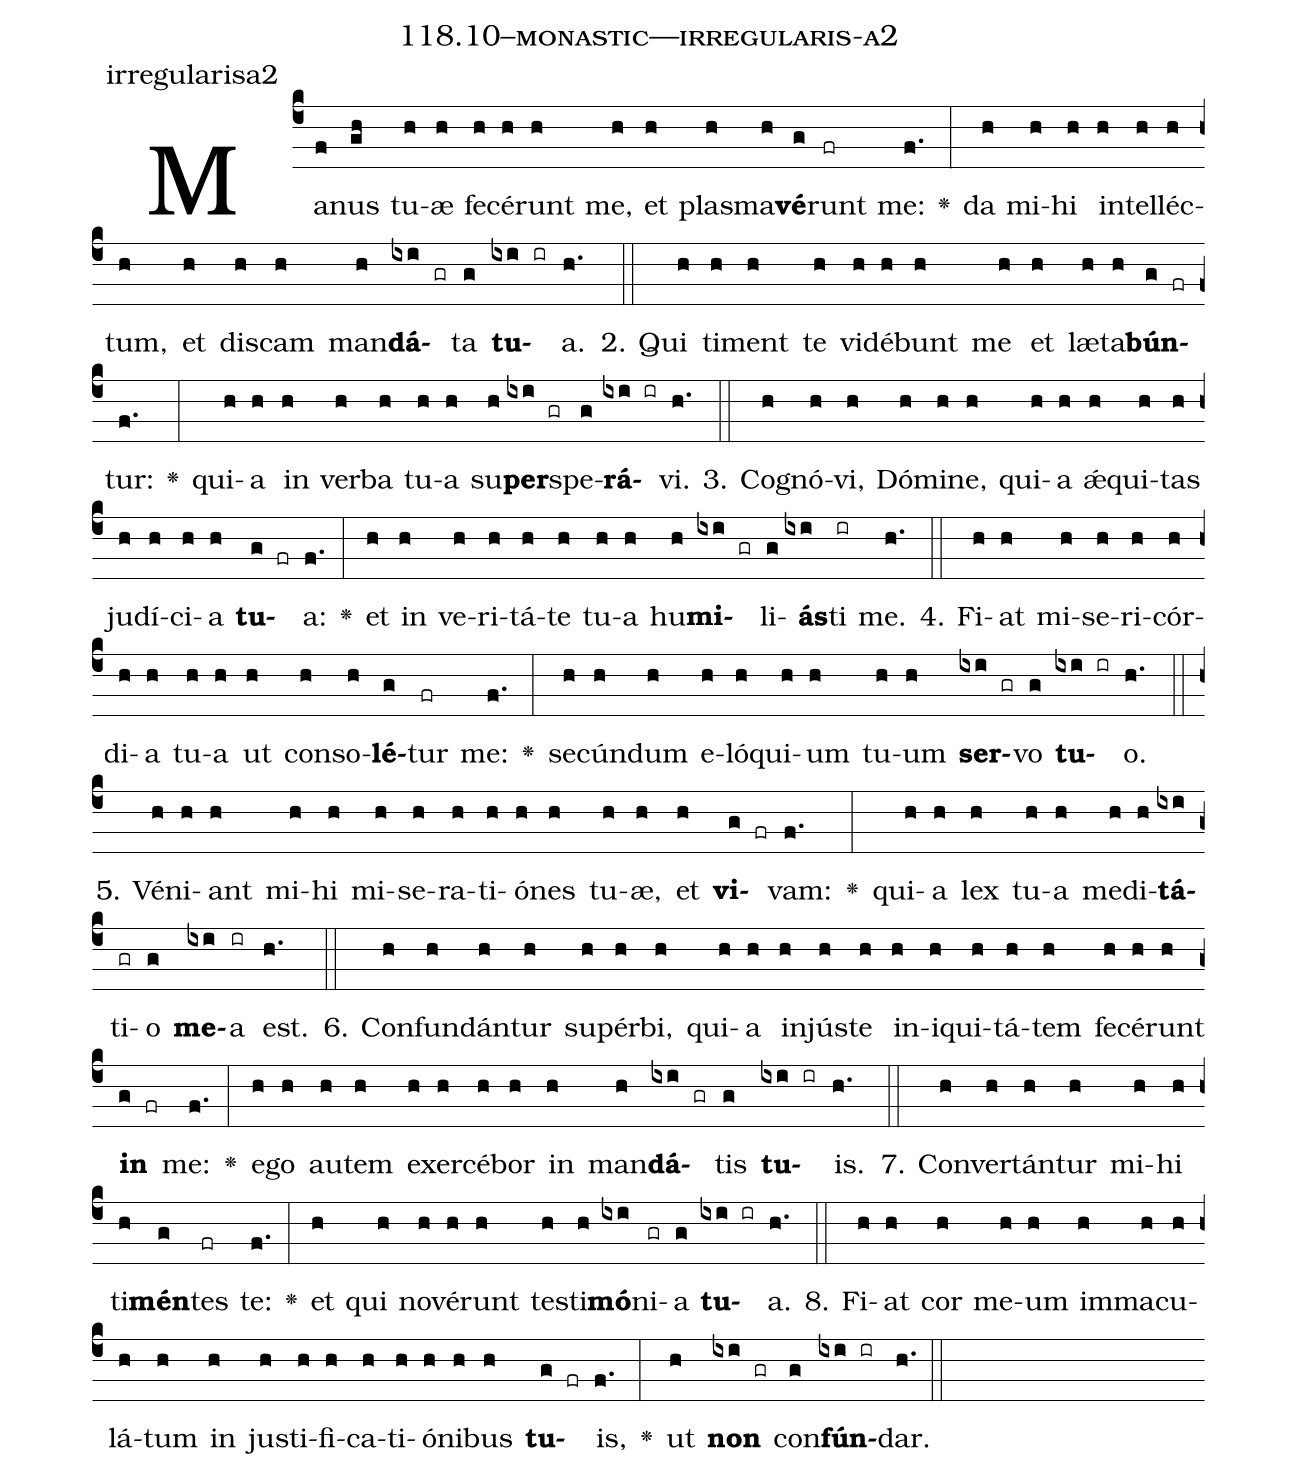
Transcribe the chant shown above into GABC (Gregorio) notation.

name: 118.10--monastic---irregularis-a2;
annotation: irregularisa2;
%%
(c4)Ma(f)nus(gh) tu(h)æ(h) fe(h)cé(h)runt(h) me,(h) et(h) plas(h)ma(h)<b>vé</b>(g)runt(fr) me:(f.) <v>\greheightstar</v>(:) da(h) mi(h)hi(h) in(h)tel(h)léc(h)tum,(h) et(h) dis(h)cam(h) man(h)<b>dá</b>(ixi gr)ta(g) <b>tu</b>(ixi ir)a.(h.) (::)
2. Qui(h) ti(h)ment(h) te(h) vi(h)dé(h)bunt(h) me(h) et(h) læ(h)ta(h)<b>bún</b>(g fr)tur:(f.) <v>\greheightstar</v>(:) qui(h)a(h) in(h) ver(h)ba(h) tu(h)a(h) su(h)<b>per</b>(ixi gr)spe(g)<b>rá</b>(ixi ir)vi.(h.) (::)
3. Co(h)gnó(h)vi,(h) Dó(h)mi(h)ne,(h) qui(h)a(h) ǽ(h)qui(h)tas(h) ju(h)dí(h)ci(h)a(h) <b>tu</b>(g fr)a:(f.) <v>\greheightstar</v>(:) et(h) in(h) ve(h)ri(h)tá(h)te(h) tu(h)a(h) hu(h)<b>mi</b>(ixi gr)li(g)<b>ás</b>(ixi)ti(ir) me.(h.) (::)
4. Fi(h)at(h) mi(h)se(h)ri(h)cór(h)di(h)a(h) tu(h)a(h) ut(h) con(h)so(h)<b>lé</b>(g)tur(fr) me:(f.) <v>\greheightstar</v>(:) se(h)cún(h)dum(h) e(h)ló(h)qui(h)um(h) tu(h)um(h) <b>ser</b>(ixi gr)vo(g) <b>tu</b>(ixi ir)o.(h.) (::)
5. Vé(h)ni(h)ant(h) mi(h)hi(h) mi(h)se(h)ra(h)ti(h)ó(h)nes(h) tu(h)æ,(h) et(h) <b>vi</b>(g fr)vam:(f.) <v>\greheightstar</v>(:) qui(h)a(h) lex(h) tu(h)a(h) me(h)di(h)<b>tá</b>(ixi)ti(gr)o(g) <b>me</b>(ixi)a(ir) est.(h.) (::)
6. Con(h)fun(h)dán(h)tur(h) su(h)pér(h)bi,(h) qui(h)a(h) in(h)jús(h)te(h) in(h)i(h)qui(h)tá(h)tem(h) fe(h)cé(h)runt(h) <b>in</b>(g fr) me:(f.) <v>\greheightstar</v>(:) e(h)go(h) au(h)tem(h) ex(h)er(h)cé(h)bor(h) in(h) man(h)<b>dá</b>(ixi gr)tis(g) <b>tu</b>(ixi ir)is.(h.) (::)
7. Con(h)ver(h)tán(h)tur(h) mi(h)hi(h) ti(h)<b>mén</b>(g)tes(fr) te:(f.) <v>\greheightstar</v>(:) et(h) qui(h) no(h)vé(h)runt(h) tes(h)ti(h)<b>mó</b>(ixi)ni(gr)a(g) <b>tu</b>(ixi ir)a.(h.) (::)
8. Fi(h)at(h) cor(h) me(h)um(h) im(h)ma(h)cu(h)lá(h)tum(h) in(h) jus(h)ti(h)fi(h)ca(h)ti(h)ó(h)ni(h)bus(h) <b>tu</b>(g fr)is,(f.) <v>\greheightstar</v>(:) ut(h) <b>non</b>(ixi gr) con(g)<b>fún</b>(ixi ir)dar.(h.) (::)
